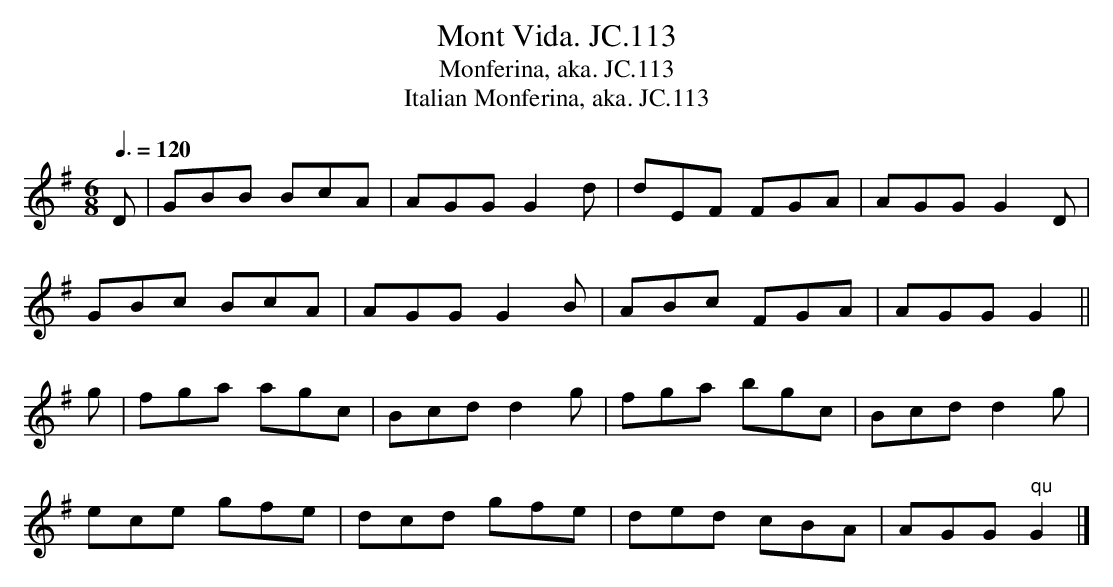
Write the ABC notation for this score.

X:1
T:Mont Vida. JC.113
T:Monferina, aka. JC.113
T:Italian Monferina, aka. JC.113
M:6/8
L:1/8
Q:3/8=120
K:G
D|\\
GBB BcA|AGG G2d|dEF FGA|AGG G2D|
GBc BcA|AGG G2B|ABc FGA|AGG G2||
g|fga agc|Bcd d2g|fga bgc|Bcd d2g|
ece gfe|dcd gfe|ded cBA|AGG" qu"G2|]
